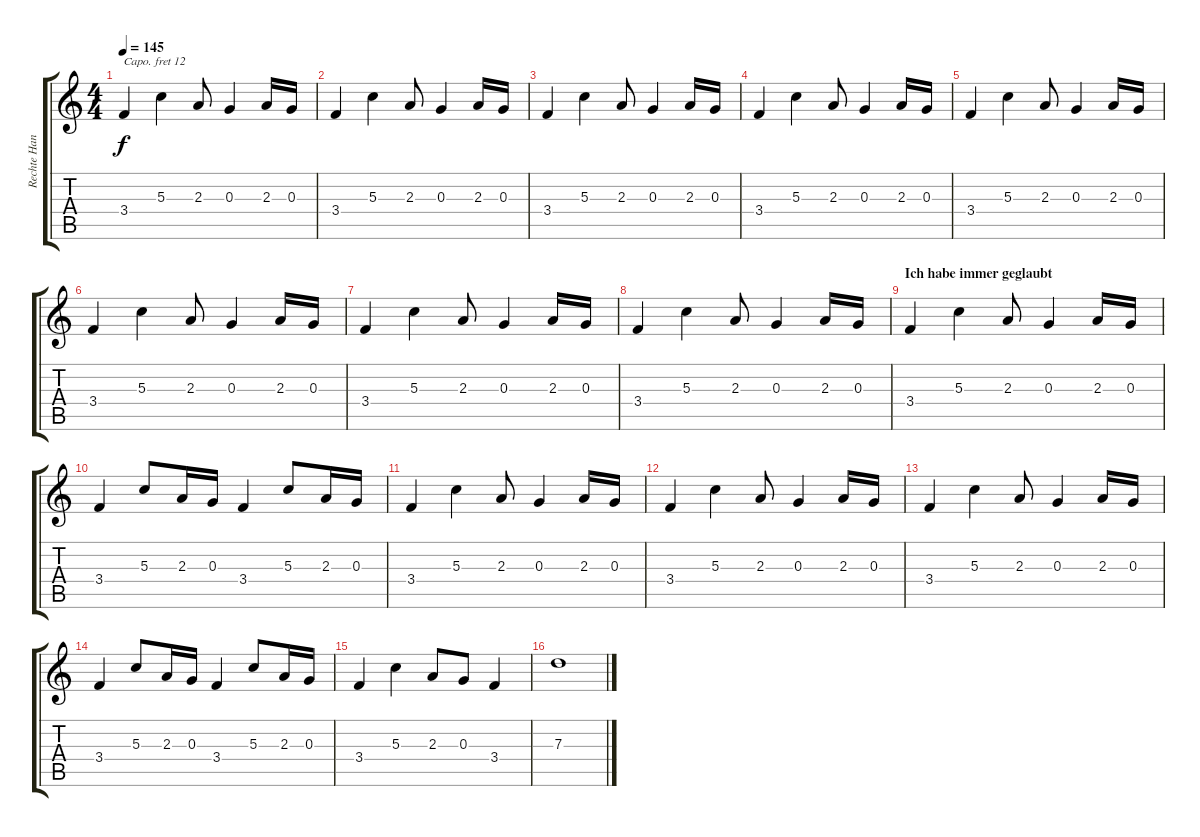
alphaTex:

\track ("Rechte Hand" "Rechte Han") {instrument electricgrandpiano}
\staff {score tabs}
\capo 12
\tuning (E4 B3 G3 D3 A2 E2) {hide}
\ts (4 4)
\tempo 145
\clef g2
\ks c
3.4.4{dy f} 5.3.4 2.3.8 0.3.4 2.3.16 0.3.16 |
3.4.4 5.3.4 2.3.8 0.3.4 2.3.16 0.3.16 |
3.4.4 5.3.4 2.3.8 0.3.4 2.3.16 0.3.16 |
3.4.4 5.3.4 2.3.8 0.3.4 2.3.16 0.3.16 |
3.4.4 5.3.4 2.3.8 0.3.4 2.3.16 0.3.16 |
3.4.4 5.3.4 2.3.8 0.3.4 2.3.16 0.3.16 |
3.4.4 5.3.4 2.3.8 0.3.4 2.3.16 0.3.16 |
3.4.4 5.3.4 2.3.8 0.3.4 2.3.16 0.3.16 |
\section ("" "Ich habe immer geglaubt")
3.4.4 5.3.4 2.3.8 0.3.4 2.3.16 0.3.16 |
3.4.4 5.3.8 2.3.16 0.3.16 3.4.4 5.3.8 2.3.16 0.3.16 |
3.4.4 5.3.4 2.3.8 0.3.4 2.3.16 0.3.16 |
3.4.4 5.3.4 2.3.8 0.3.4 2.3.16 0.3.16 |
3.4.4 5.3.4 2.3.8 0.3.4 2.3.16 0.3.16 |
3.4.4 5.3.8 2.3.16 0.3.16 3.4.4 5.3.8 2.3.16 0.3.16 |
3.4.4 5.3.4 2.3.8 0.3.8 3.4.4 |
7.3.1
